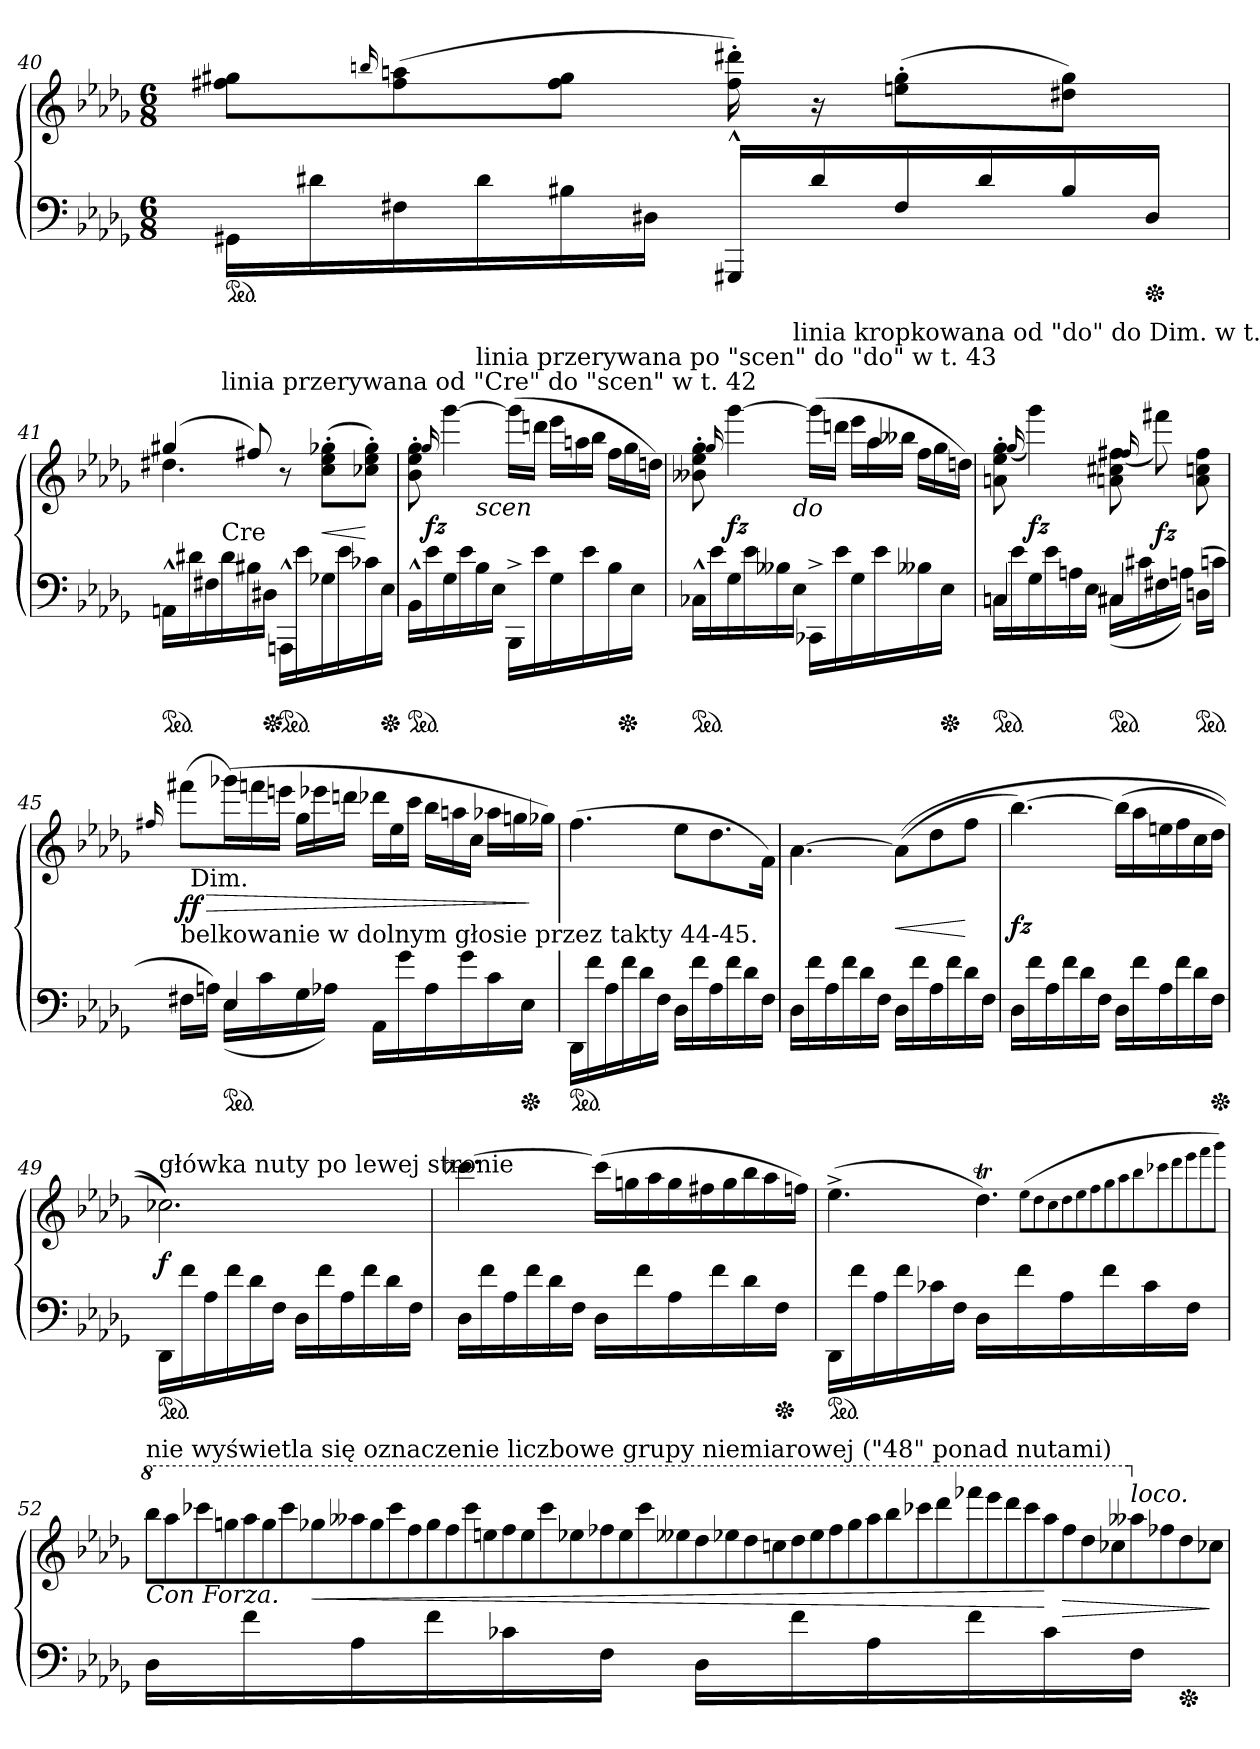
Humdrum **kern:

**kern	**kern	**dynam
*part1	*part1	*part1
*staff2	*staff1	*staff1/2
*clefF4	*clefG2	*
*k[b-e-a-d-g-]	*k[b-e-a-d-g-]	*
*M6/8	*M6/8	*
*ped	*	*
=40	=40	=40
16GG#XLL	8ff#X 8gg#XL	.
16d#X	.	.
.	16qqbbn/	.
16F#X	(>8ff# 8aan	.
16d#	.	.
16B#X	8ff# 8gg#J	.
16D#XJJ	.	.
16GGG#X^^>LL	16ff#'> 16ddd#X'>)	.
16d#	16r	.
16F#	(>8een'> 8gg#'>L	.
16d#	.	.
16B#	8dd#X 8gg#J)	.
*Xped	*	*
16D#JJ	.	.
=41	=41	=41
*	*^	*
*	*	*^	*
*ped	*	*	*	*
16AAn^^>LL	(>4gg#X	4.dd#X	8.ryy	.
16d#X	.	.	.	.
16F#X	.	.	.	.
!	!	!	!LO:TX:a:t=linia przerywana od "Cre" do "scen" w t. 42	!
!	!	!	!LO:TX:c:t=Cre	!
16d#	.	.	2ryy	.
16B#X	8ff#X)	.	.	.
*Xped	*	*	*	*
16D#XJJ	.	.	.	.
!LO:TX:b:t=złamana belka	!	!	!	!
*ped	*	*	*	*
16AAAn^^<LL	4.ryy	8r	.	.
16e-	.	.	.	.
16G-X	.	(>8cc'> 8ee-'> 8gg-X'>L	.	<
16e-	.	.	.	.
16c-X	.	8cc-X'> 8ee-'> 8gg-'>J)	.	[
*Xped	*	*	*	*
16E-JJ	.	.	16ryy	.
=42	=42	=42	=42	=42
*ped	*	*	*	*
16BB-^^>LL	8b-'> 8ee-'> 8gg-'>	16ryy	4ryy	.
16e-	.	2ryy	.	fz
.	16qqgg-/	.	.	.
16G-	[4ggg-	.	.	.
16e-	.	.	.	.
!	!	!	!LO:TX:b:i:t=scen	!
!	!	!	!LO:TX:a:t=linia przerywana po "scen" do "do" w t. 43	!
16B-	.	.	2ryy	.
16E-JJ	.	.	.	.
16BBB-^<LL	(>16ggg-LL]	.	.	.
16e-	16dddnJJ	.	.	.
*	*Xtuplet	*	*	*
16G-	24eee-LL	.	.	.
.	24aan	.	.	.
16e-	.	8.ryy	.	.
.	24bb-JJ	.	.	.
16B-	24ffLL	.	.	.
*Xped	*	*	*	*
.	24gg-	.	.	.
16E-JJ	.	.	.	.
.	24ddnJJ)	.	.	.
*	*	*v	*v	*
=43	=43	=43	=43
*ped	*	*	*
16C-X^^>LL	8b--X'> 8ee-'> 8gg-'>	4ryy	.
16e-	.	.	.
.	16qqgg-/	.	.
16G-	[4ggg-	.	fz
16e-	.	.	.
16B--X	.	16ryy	.
!	!	!LO:TX:b:i:t=do	!
!	!	!LO:TX:a:t=linia kropkowana od "do" do Dim. w t. 45	!
16E-JJ	.	4..ryy	.
16CC-X^<LL	(>16ggg-LL]	.	.
16e-	16dddnJJ	.	.
16G-	24eee-LL	.	.
.	24aa-	.	.
16e-	.	.	.
.	24bb--XJJ	.	.
16B--X	24ffLL	.	.
.	24gg-	.	.
*Xped	*	*	*
16E-JJ	.	.	.
.	24ddnJJ)	.	.
*	*v	*v	*
=44	=44	=44
*^	*	*
*ped	*	*	*
4Cn	16CnLL	8an'> 8ee-'> 8gg-'>	.
.	16e-	.	.
.	.	(<16qqgg-/	.
.	16G-	4ggg-)	fz
.	16e-	.	.
8ryy	16An	.	.
.	16E-JJ	.	.
*ped	*	*	*
4C#X	(>16C#XLL	8an 8cc#X 8ff#X	.
.	16c#X	.	.
.	.	(<16qqff#/	.
.	16F#X	8fff#X)	fz
.	16AnJJ)	.	.
*ped	*	*	*
8ryy	(>16DnLL	8a 8ccn 8ff#	.
.	16cnJJ	.	.
=45	=45	=45	=45
.	.	16qqff#X/	.
!	!	!LO:TX:a:t=8qff# ?	!
!	!	!LO:TX:a:t=f na wysokości graficznego oznaczenia >	!
!LO:TX:a:t=belkowanie w dolnym głosie przez takty 44-45.	!	!	!
*	*	*^	*
8ryy	16F#XLL	[8fff#XL	32ryy	> f f
!	!	!	!LO:TX:c:t=Dim.	!
.	.	.	2ryy	.
.	16AnJJ)	.	.	.
*ped	*	*	*	*
4E-	(>16E-LL	(>24ggg-XL]	.	.
.	.	24fffn	.	.
.	16c	.	.	.
.	.	24eeenJJ	.	.
.	16G-	24gg-LL	.	.
.	.	24eee-X	.	.
.	16A-XJJ)	.	.	.
.	.	24dddnJJ	.	.
4.ryy	16AA-LL	24ddd-XLL	.	.
.	.	24ee-	.	.
.	16g-	.	.	.
.	.	24cccJJ	.	.
.	16A-	24bb-LL	.	.
.	.	.	8..ryy	.
.	.	24aan	.	.
.	16g-	.	.	.
.	.	24ccJJ	.	.
.	16c	24aa-XLL	.	.
.	.	24ggn	.	.
*Xped	*	*	*	*
.	16E-JJ	.	.	.
.	.	24gg-XJJ)	.	]
*v	*v	*	*	*
=46	=46	=46	=46
!	!LO:TX:b:i:t=Dolce.	!	!
!	!LO:TX:a:t=łuk kończy się na kresce taktowej	!	!
!LO:TX:b:t=złamana belka	!	!	!
*	*v	*v	*
*ped	*	*
16DD-LL	(>4.ff	.
16f	.	.
16A-	.	.
16f	.	.
16d-	.	.
16FJJ	.	.
16D-LL	8ee-L	.
16f	.	.
16A-	8.dd-	.
16f	.	.
16d-	.	.
16FJJ	16fJk)	.
=47	=47	=47
16D-LL	[4.a-\	.
16f	.	.
16A-	.	.
16f	.	.
16d-	.	.
16FJJ	.	.
16D-LL	(>(>8a-L]	<
16f	.	.
16A-	8dd-	.
16f	.	.
16d-	8ffJ	[
16FJJ	.	.
=48	=48	=48
16D-LL	[4.bb-)	fz
16f	.	.
16A-	.	.
16f	.	.
16d-	.	.
16FJJ	.	.
16D-LL	(>16bb-LL]	.
16f	16aa-	.
16A-	16een	.
16f	16ff	.
16d-	16cc	.
*Xped	*	*
16FJJ	16dd-JJ	.
=49	=49	=49
!	!LO:TX:a:t=główka nuty po lewej stronie	!
!LO:TX:b:t=złamana belka	!	!
*ped	*	*
16DD-LL	2.cc-X))	f
16f	.	.
16A-	.	.
16f	.	.
16d-	.	.
16FJJ	.	.
16D-LL	.	.
16f	.	.
16A-	.	.
16f	.	.
16d-	.	.
16FJJ	.	.
=50	=50	=50
16D-LL	[4.ccc-X	.
16f	.	.
16A-	.	.
16f	.	.
16d-	.	.
16FJJ	.	.
16D-LL	(>24ccc-LL]	.
.	24ggn	.
16f	.	.
.	24aa-	.
16A-	24gg	.
.	24ff#X	.
16f	.	.
.	24gg	.
16d-	24bb-	.
.	24aa-	.
*Xped	*	*
16FJJ	.	.
.	24ffnJJ)	.
=51	=51	=51
!LO:TX:b:t=złamana belka	!	!
*ped	*	*
16DD-LL	(>4.ee-^<	.
16f	.	.
16A-	.	.
16f	.	.
16c-X	.	.
16FJJ	.	.
16D-LL	4.dd-T)	.
16f	.	.
16A-	.	.
16f	.	.
16c-	.	.
16FJJ	.	.
.	(>8qee-\L	.
.	8qdd-\	.
.	8qcc\	.
.	8qdd-\	.
.	8qee-\	.
.	8qff\	.
.	8qgg-\	.
.	8qaa-\	.
.	8qbb-\	.
.	8qccc-X\	.
.	8qddd-\	.
.	8qeee-\	.
.	8qfff\	.
.	8qggg-\J)	.
=52	=52	=52
*	*8va	*
!	!LO:TX:b:i:t=Con Forza.	!
!	!LO:TX:a:t=nie wyświetla się oznaczenie liczbowe grupy niemiarowej ("48" ponad nutami)	!
!	!LO:N:vis=8	!
16D-LL	64bbb-!\L	.
!	!LO:N:vis=8	!
.	64aaa-!	.
!	!LO:N:vis=8	!
.	64cccc-X!	.
!	!LO:N:vis=8	!
.	64gggn!	.
!	!LO:N:vis=8	!
16f	64aaa-!	.
!	!LO:N:vis=8	!
.	64ggg!	.
!	!LO:N:vis=8	!
.	64cccc-!	.
!	!LO:N:vis=8	!
.	64ggg-X!	<
!	!LO:N:vis=8	!
16A-	64aaa--X!	.
!	!LO:N:vis=8	!
.	64ggg-!	.
!	!LO:N:vis=8	!
.	64cccc-!	.
!	!LO:N:vis=8	!
.	64fff!	.
!	!LO:N:vis=8	!
16f	64ggg-!	.
!	!LO:N:vis=8	!
.	64fff!	.
!	!LO:N:vis=8	!
.	64cccc-!	.
!	!LO:N:vis=8	!
.	64eeen!	.
!	!LO:N:vis=8	!
16c-X	64fff!	.
!	!LO:N:vis=8	!
.	64eee!	.
!	!LO:N:vis=8	!
.	64cccc-!	.
!	!LO:N:vis=8	!
.	64eee-X!	.
!	!LO:N:vis=8	!
16FJJ	64fff-X!	.
!	!LO:N:vis=8	!
.	64eee-!	.
!	!LO:N:vis=8	!
.	64cccc-!	.
!	!LO:N:vis=8	!
.	64eee--X!	.
!	!LO:N:vis=8	!
16D-LL	64ddd-!	.
!	!LO:N:vis=8	!
.	64eee-X!	.
!	!LO:N:vis=8	!
.	64ddd-!	.
!	!LO:N:vis=8	!
.	64cccn!	.
!	!LO:N:vis=8	!
16f	64ddd-!	.
!	!LO:N:vis=8	!
.	64eee-!	.
!	!LO:N:vis=8	!
.	64fff-!	.
!	!LO:N:vis=8	!
.	64ggg-!	.
!	!LO:N:vis=8	!
16A-	64aaa--!	.
!	!LO:N:vis=8	!
.	64bbb-!	.
!	!LO:N:vis=8	!
.	64cccc-X!	.
!	!LO:N:vis=8	!
.	64dddd-!	.
!	!LO:N:vis=8	!
16f	64ffff-X!	.
!	!LO:N:vis=8	!
.	64eeee-!	.
!	!LO:N:vis=8	!
.	64dddd-!	.
!	!LO:N:vis=8	!
.	64cccc-!	.
!	!LO:N:vis=8	!
16c-	64aaa--!	[
!	!LO:N:vis=8	!
.	64fff-!	>
!	!LO:N:vis=8	!
.	64ddd-!	.
!	!LO:N:vis=8	!
.	64ccc-X!	.
*	*X8va	*
!	!LO:TX:a:i:t=loco.	!
!	!LO:N:vis=8	!
16FJJ	64aa--X!	.
!	!LO:N:vis=8	!
.	64ff-X!	.
!	!LO:N:vis=8	!
*Xped	*	*
.	64dd-!	.
!	!LO:N:vis=8	!
.	64cc-X!J	]
=	=	=
*-	*-	*-
